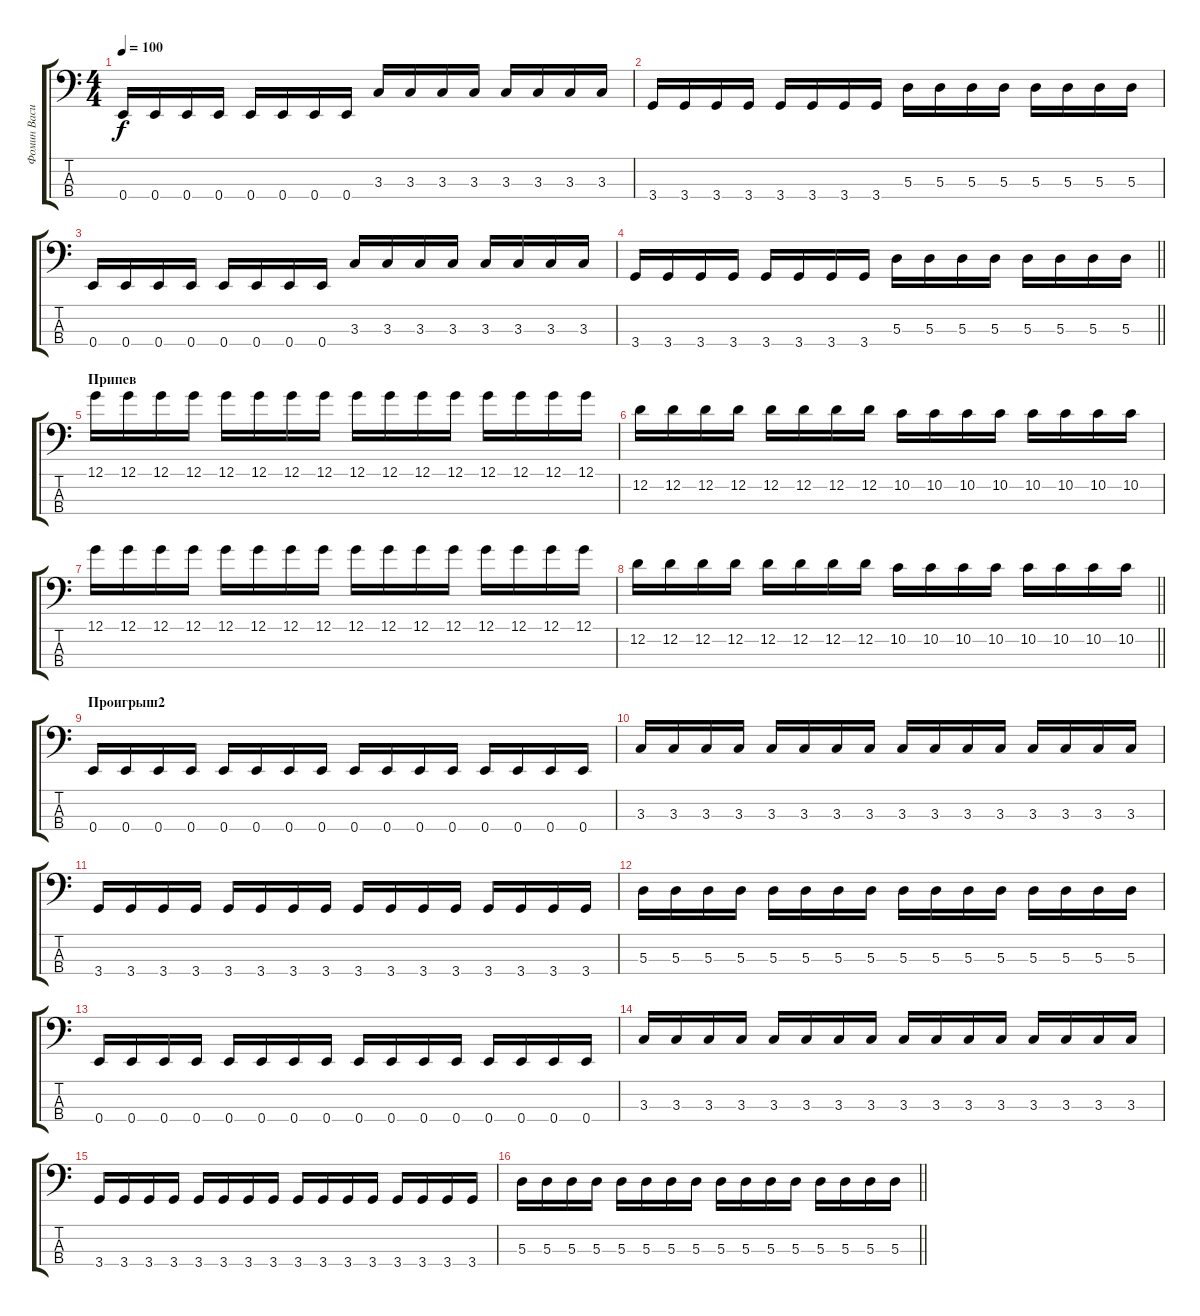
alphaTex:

\track ("Фомин Василий - басс гитара" "Фомин Васи") {instrument electricbasspick}
\staff {score tabs}
\tuning (G2 D2 A1 E1) {hide}
\ts (4 4)
\tempo 100
\clef f4
\ks c
0.4.16{dy f} 0.4.16 0.4.16 0.4.16 0.4.16 0.4.16 0.4.16 0.4.16 3.3.16 3.3.16 3.3.16 3.3.16 3.3.16 3.3.16 3.3.16 3.3.16 |
3.4.16 3.4.16 3.4.16 3.4.16 3.4.16 3.4.16 3.4.16 3.4.16 5.3.16 5.3.16 5.3.16 5.3.16 5.3.16 5.3.16 5.3.16 5.3.16 |
0.4.16 0.4.16 0.4.16 0.4.16 0.4.16 0.4.16 0.4.16 0.4.16 3.3.16 3.3.16 3.3.16 3.3.16 3.3.16 3.3.16 3.3.16 3.3.16 |
\barLineRight lightlight
3.4.16 3.4.16 3.4.16 3.4.16 3.4.16 3.4.16 3.4.16 3.4.16 5.3.16 5.3.16 5.3.16 5.3.16 5.3.16 5.3.16 5.3.16 5.3.16 |
\section ("" "Припев")
12.1.16 12.1.16 12.1.16 12.1.16 12.1.16 12.1.16 12.1.16 12.1.16 12.1.16 12.1.16 12.1.16 12.1.16 12.1.16 12.1.16 12.1.16 12.1.16 |
12.2.16 12.2.16 12.2.16 12.2.16 12.2.16 12.2.16 12.2.16 12.2.16 10.2.16 10.2.16 10.2.16 10.2.16 10.2.16 10.2.16 10.2.16 10.2.16 |
12.1.16 12.1.16 12.1.16 12.1.16 12.1.16 12.1.16 12.1.16 12.1.16 12.1.16 12.1.16 12.1.16 12.1.16 12.1.16 12.1.16 12.1.16 12.1.16 |
\barLineRight lightlight
12.2.16 12.2.16 12.2.16 12.2.16 12.2.16 12.2.16 12.2.16 12.2.16 10.2.16 10.2.16 10.2.16 10.2.16 10.2.16 10.2.16 10.2.16 10.2.16 |
\section ("" "Проигрыш2")
0.4.16 0.4.16 0.4.16 0.4.16 0.4.16 0.4.16 0.4.16 0.4.16 0.4.16 0.4.16 0.4.16 0.4.16 0.4.16 0.4.16 0.4.16 0.4.16 |
3.3.16 3.3.16 3.3.16 3.3.16 3.3.16 3.3.16 3.3.16 3.3.16 3.3.16 3.3.16 3.3.16 3.3.16 3.3.16 3.3.16 3.3.16 3.3.16 |
3.4.16 3.4.16 3.4.16 3.4.16 3.4.16 3.4.16 3.4.16 3.4.16 3.4.16 3.4.16 3.4.16 3.4.16 3.4.16 3.4.16 3.4.16 3.4.16 |
5.3.16 5.3.16 5.3.16 5.3.16 5.3.16 5.3.16 5.3.16 5.3.16 5.3.16 5.3.16 5.3.16 5.3.16 5.3.16 5.3.16 5.3.16 5.3.16 |
0.4.16 0.4.16 0.4.16 0.4.16 0.4.16 0.4.16 0.4.16 0.4.16 0.4.16 0.4.16 0.4.16 0.4.16 0.4.16 0.4.16 0.4.16 0.4.16 |
3.3.16 3.3.16 3.3.16 3.3.16 3.3.16 3.3.16 3.3.16 3.3.16 3.3.16 3.3.16 3.3.16 3.3.16 3.3.16 3.3.16 3.3.16 3.3.16 |
3.4.16 3.4.16 3.4.16 3.4.16 3.4.16 3.4.16 3.4.16 3.4.16 3.4.16 3.4.16 3.4.16 3.4.16 3.4.16 3.4.16 3.4.16 3.4.16 |
\barLineRight lightlight
5.3.16 5.3.16 5.3.16 5.3.16 5.3.16 5.3.16 5.3.16 5.3.16 5.3.16 5.3.16 5.3.16 5.3.16 5.3.16 5.3.16 5.3.16 5.3.16
